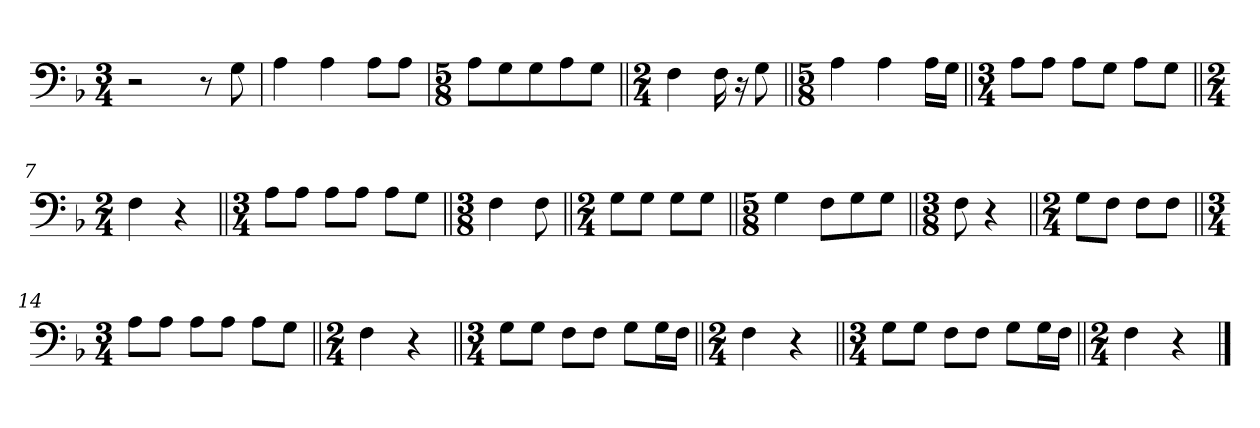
**kern
*part1
*staff1
*clefF4
*k[b-]
*M3/4
=1
2r
8r
8G\
=2
4A\
4A\
8A\L
8A\J
=3
*M5/8
8A\L
8G\
8G\
8A\
8G\J
=4||
*M2/4
4F\
16F\
16r
8G\
=5||
*M5/8
4A\
4A\
16A\LL
16G\JJ
=6||
*M3/4
8A\L
8A\J
8A\L
8G\J
8A\L
8G\J
=7||
*M2/4
4F\
4r
=8||
*M3/4
8A\L
8A\J
8A\L
8A\J
8A\L
8G\J
=9||
*M3/8
4F\
8F\
=10||
*M2/4
8G\L
8G\J
8G\L
8G\J
=11||
*M5/8
4G\
8F\L
8G\
8G\J
=12||
*M3/8
8F\
4r
=13||
*M2/4
8G\L
8F\J
8F\L
8F\J
=14||
*M3/4
8A\L
8A\J
8A\L
8A\J
8A\L
8G\J
=15||
*M2/4
4F\
4r
=16||
*M3/4
8G\L
8G\J
8F\L
8F\J
8G\L
16G\L
16F\JJ
=17||
*M2/4
4F\
4r
=18||
*M3/4
8G\L
8G\J
8F\L
8F\J
8G\L
16G\L
16F\JJ
=19||
*M2/4
4F\
4r
==
*-
